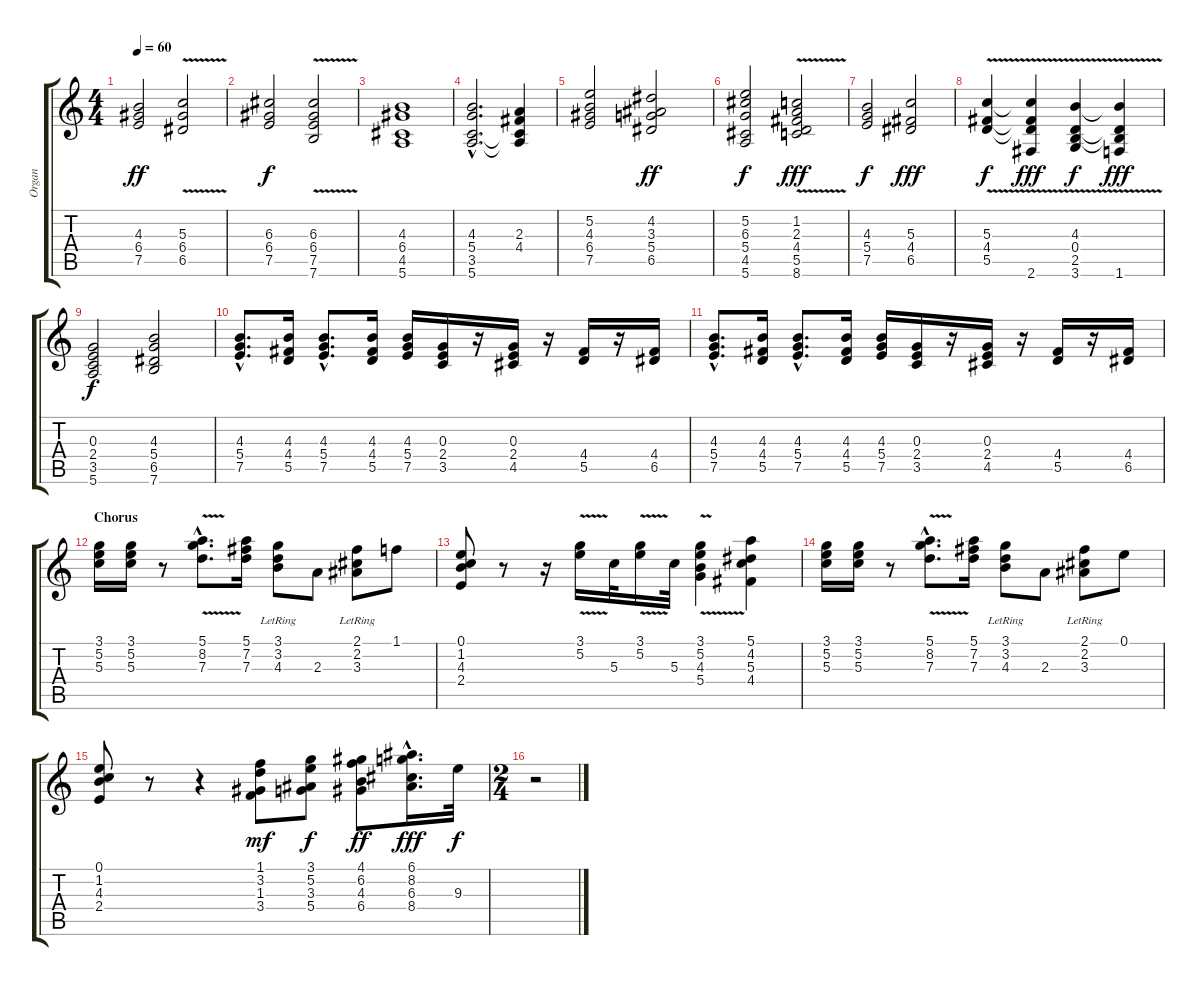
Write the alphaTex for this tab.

\track ("Organ" "Organ") {instrument rockorgan}
\staff {score tabs}
\tuning (E5 B4 G4 D4 A3 E3) {hide}
\ts (4 4)
\tempo 60
\clef g2
\ks c
(4.3 6.4 7.5).2{dy ff} (5.3{v} 6.4 6.5).2{volume 13} |
(6.3 6.4 7.5).2{dy f} (6.3{v} 6.4{v} 7.5{v} 7.6{v}).2 |
(4.3 6.4 4.5 5.6).1 |
(4.3{hac} 5.4{hac} 3.5{hac} 5.6{hac}).2{d} (2.3 4.4 3.5{t} 5.6{t}).4 |
(5.2 4.3 6.4 7.5).2 (4.2 3.3 5.4 6.5).2{dy ff} |
(5.2 6.3 5.4 4.5 5.6).2{dy f} (1.2 2.3 4.4{v} 5.5 8.6).2{dy fff} |
(4.3 5.4 7.5).2{dy f} (5.3 4.4 6.5).2{dy fff} |
(5.3{v} 4.4 5.5{v}).4{dy f volume 9} (5.3{t} 4.4{t} 5.5{t} 2.6).4{dy fff} (4.3{v} 0.4{v} 2.5{v} 3.6{v}).4{dy f} (4.3{t} 0.4{t} 2.5{t} 1.6).4{dy fff} |
(0.3 2.4 3.5 5.6).2{dy f} (4.3 5.4 6.5 7.6).2 |
(4.3{hac} 5.4{hac} 7.5{hac}).8{d} (4.3 4.4 5.5).16 (4.3{hac} 5.4{hac} 7.5{hac}).8{d} (4.3 4.4 5.5).16 (4.3 5.4 7.5).16 (0.3 2.4 3.5).16 r.16 (0.3 2.4 4.5).16 r.16 (4.4 5.5).16 r.16 (4.4 6.5).16 |
(4.3{hac} 5.4{hac} 7.5{hac}).8{d} (4.3 4.4 5.5).16 (4.3{hac} 5.4{hac} 7.5{hac}).8{d} (4.3 4.4 5.5).16 (4.3 5.4 7.5).16 (0.3 2.4 3.5).16 r.16 (0.3 2.4 4.5).16 r.16 (4.4 5.5).16 r.16 (4.4 6.5).16 |
\section ("" "Chorus")
(3.1 5.2 5.3).16 (3.1 5.2 5.3).16 r.8 (5.1{v hac} 8.2{hac} 7.3{v hac}).8{d} (5.1 7.2 7.3).16 (3.1{lr} 3.2{lr} 4.3).8 2.3.8 (2.1 2.2{lr} 3.3{lr}).8 1.1.8 |
(0.1 1.2 4.3 2.4).8 r.8 r.16 (3.1{v} 5.2{v}).16 5.3.32 (3.1{v} 5.2{v}).16 5.3.32 (3.1 5.2{v} 4.3 5.4).4 (5.1 4.2 5.3 4.4).4 |
(3.1 5.2 5.3).16 (3.1 5.2 5.3).16 r.8 (5.1{v hac} 8.2{hac} 7.3{v hac}).8{d} (5.1 7.2 7.3).16 (3.1{lr} 3.2{lr} 4.3).8 2.3.8 (2.1 2.2{lr} 3.3{lr}).8 0.1.8 |
(0.1 1.2 4.3 2.4).8 r.8 r.4 (1.1 3.2 1.3 3.4).8{dy mf} (3.1 5.2 3.3 5.4).8{dy f} (4.1 6.2 4.3 6.4).8{dy ff} (6.1{hac} 8.2{hac} 6.3{hac} 8.4{hac}).16{d dy fff} 9.3.32{dy f} |
\ts (2 4)
r.2
